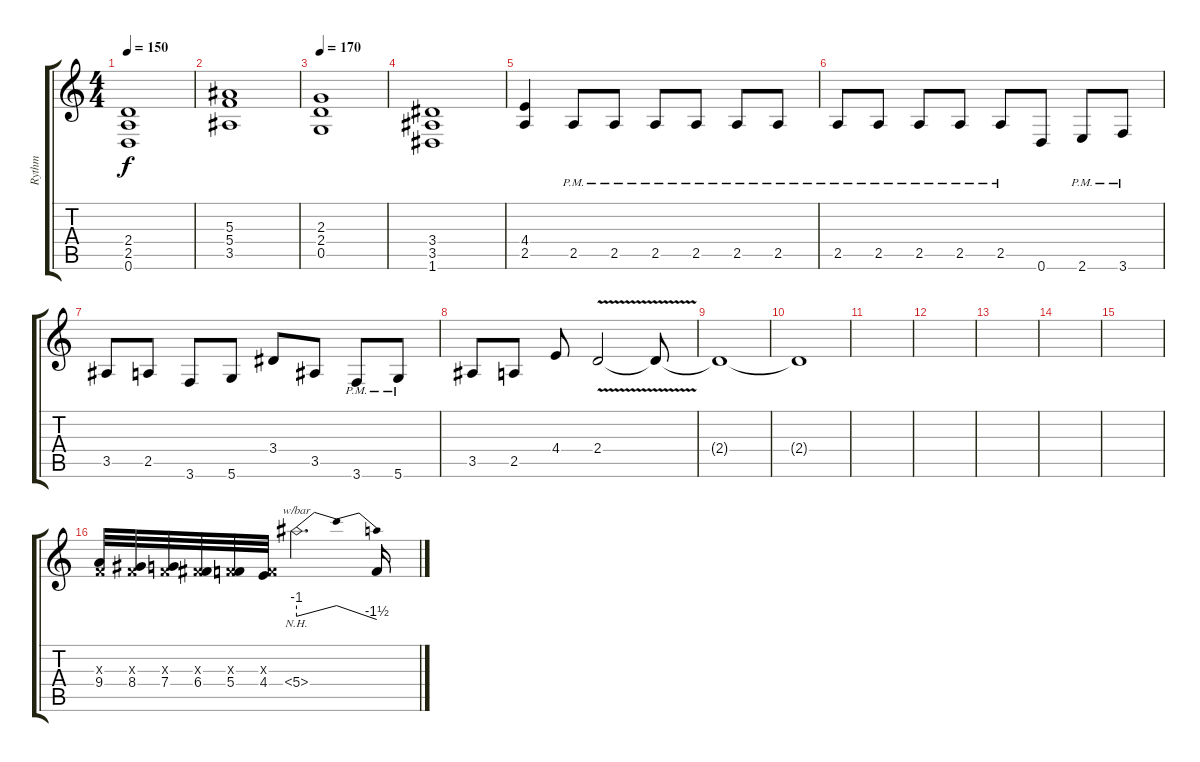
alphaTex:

\track ("Rythm" "Rythm") {instrument distortionguitar}
\staff {score tabs}
\tuning (D4 A3 F3 C3 G2 D2) {hide}
\ts (4 4)
\tempo 150
\clef g2
\ks c
(2.4 2.5 0.6).1{dy f} |
(5.3 5.4 3.5).1 |
\tempo 170
(2.3 2.4 0.5).1 |
(3.4 3.5 1.6).1 |
(4.4 2.5).4 2.5{pm}.8 2.5{pm}.8 2.5{pm}.8 2.5{pm}.8 2.5{pm}.8 2.5{pm}.8 |
2.5{pm}.8 2.5{pm}.8 2.5{pm}.8 2.5{pm}.8 2.5{pm}.8 0.6.8 2.6{pm}.8 3.6{pm}.8 |
3.5.8 2.5.8 3.6.8 5.6.8 3.4.8 3.5.8 3.6{pm}.8 5.6{pm}.8 |
3.5.8 2.5.8 4.4.8 2.4{v}.2 2.4{t}.8 |
2.4{t}.1 |
2.4{t}.1 |
|
|
|
|
|
(0.3{x} 9.4).32{instrument guitarfretnoise} (0.3{x} 8.4).32 (0.3{x} 7.4).32 (0.3{x} 6.4).32 (0.3{x} 5.4).32 (0.3{x} 4.4).32 5.4{nh}.2{d tbe (dip default 0 -4 10 0 30 0 60 -6) instrument distortionguitar} 5.4{t}.16
